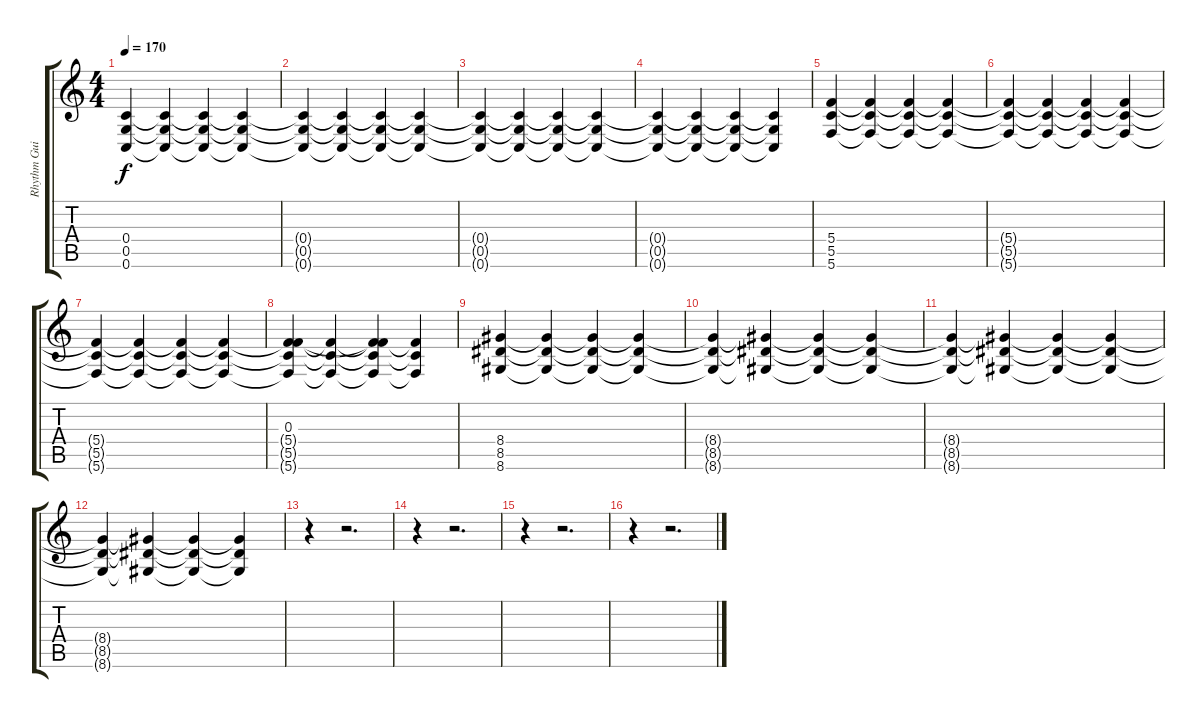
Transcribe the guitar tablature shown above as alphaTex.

\track ("Rhythm Guitar" "Rhythm Gui") {instrument distortionguitar}
\staff {score tabs}
\tuning (D4 A3 F3 C3 G2 C2) {hide}
\ts (4 4)
\tempo 170
\clef g2
\ks c
(0.4 0.5 0.6).4{dy f} (0.4{t} 0.5{t} 0.6{t}).4 (0.4{t} 0.5{t} 0.6{t}).4 (0.4{t} 0.5{t} 0.6{t}).4 |
(0.4{t} 0.5{t} 0.6{t}).4 (0.4{t} 0.5{t} 0.6{t}).4 (0.4{t} 0.5{t} 0.6{t}).4 (0.4{t} 0.5{t} 0.6{t}).4 |
(0.4{t} 0.5{t} 0.6{t}).4 (0.4{t} 0.5{t} 0.6{t}).4 (0.4{t} 0.5{t} 0.6{t}).4 (0.4{t} 0.5{t} 0.6{t}).4 |
(0.4{t} 0.5{t} 0.6{t}).4 (0.4{t} 0.5{t} 0.6{t}).4 (0.4{t} 0.5{t} 0.6{t}).4 (0.4{t} 0.5{t} 0.6{t}).4 |
(5.4 5.5 5.6).4 (5.4{t} 5.5{t} 5.6{t}).4 (5.4{t} 5.5{t} 5.6{t}).4 (5.4{t} 5.5{t} 5.6{t}).4 |
(5.4{t} 5.5{t} 5.6{t}).4 (5.4{t} 5.5{t} 5.6{t}).4 (5.4{t} 5.5{t} 5.6{t}).4 (5.4{t} 5.5{t} 5.6{t}).4 |
(5.4{t} 5.5{t} 5.6{t}).4 (5.4{t} 5.5{t} 5.6{t}).4 (5.4{t} 5.5{t} 5.6{t}).4 (5.4{t} 5.5{t} 5.6{t}).4 |
(0.3 5.4{t} 5.5{t} 5.6{t}).4 (5.4{t} 5.5{t} 5.6{t}).4 (0.3{t} 5.4{t} 5.5{t} 5.6{t}).4 (5.4{t} 5.5{t} 5.6{t}).4 |
(8.4 8.5 8.6).4 (8.4{t} 8.5{t} 8.6{t}).4 (8.4{t} 8.5{t} 8.6{t}).4 (8.4{t} 8.5{t} 8.6{t}).4 |
(8.4{t} 8.5{t} 8.6{t}).4 (8.4{t} 8.5{t} 8.6{t}).4 (8.4{t} 8.5{t} 8.6{t}).4 (8.4{t} 8.5{t} 8.6{t}).4 |
(8.4{t} 8.5{t} 8.6{t}).4 (8.4{t} 8.5{t} 8.6{t}).4 (8.4{t} 8.5{t} 8.6{t}).4 (8.4{t} 8.5{t} 8.6{t}).4 |
(8.4{t} 8.5{t} 8.6{t}).4 (8.4{t} 8.5{t} 8.6{t}).4 (8.4{t} 8.5{t} 8.6{t}).4 (8.4{t} 8.5{t} 8.6{t}).4 |
r.4 r.2{d} |
r.4 r.2{d} |
r.4 r.2{d} |
r.4 r.2{d}
